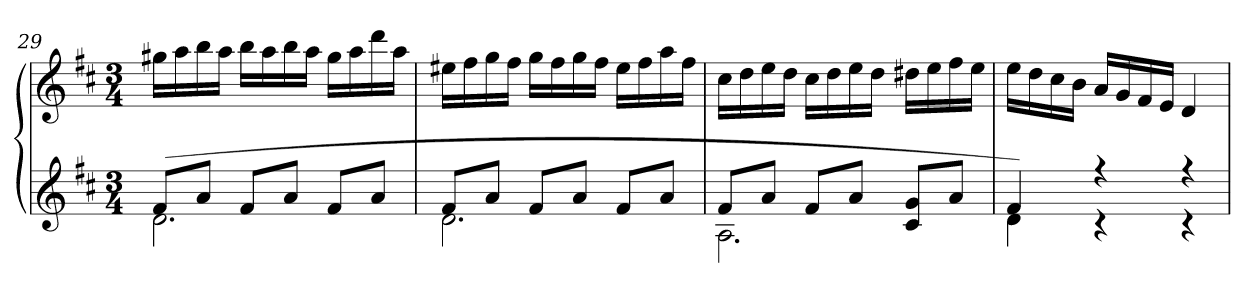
**kern	**kern
*part1	*part1
*staff2	*staff1
*clefG2	*clefG2
*k[f#c#]	*k[f#c#]
*M3/4	*M3/4
=29	=29
*^	*
(8f#L	2.d	16gg#XLL
.	.	16aa
8aJ	.	16bb
.	.	16aaJJ
8f#L	.	16bbLL
.	.	16aa
8aJ	.	16bb
.	.	16aaJJ
8f#L	.	16gg#LL
.	.	16aa
8aJ	.	16ddd
.	.	16aaJJ
=30	=30	=30
8f#L	2.d	16ee#XLL
.	.	16ff#
8aJ	.	16gg
.	.	16ff#JJ
8f#L	.	16ggLL
.	.	16ff#
8aJ	.	16gg
.	.	16ff#JJ
8f#L	.	16ee#LL
.	.	16ff#
8aJ	.	16aa
.	.	16ff#JJ
=31	=31	=31
8f#L	2.A	16cc#LL
.	.	16dd
8aJ	.	16ee
.	.	16ddJJ
8f#L	.	16cc#LL
.	.	16dd
8aJ	.	16ee
.	.	16ddJJ
8c# 8gL	.	16dd#XLL
.	.	16ee
8aJ	.	16ff#
.	.	16eeJJ
=32	=32	=32
4f#)	4d	16eeLL
.	.	16dd
.	.	16cc#
.	.	16bJJ
4r	4r	16aLL
.	.	16g
.	.	16f#
.	.	16eJJ
4r	4r	4d
*v	*v	*
=	=
*-	*-
